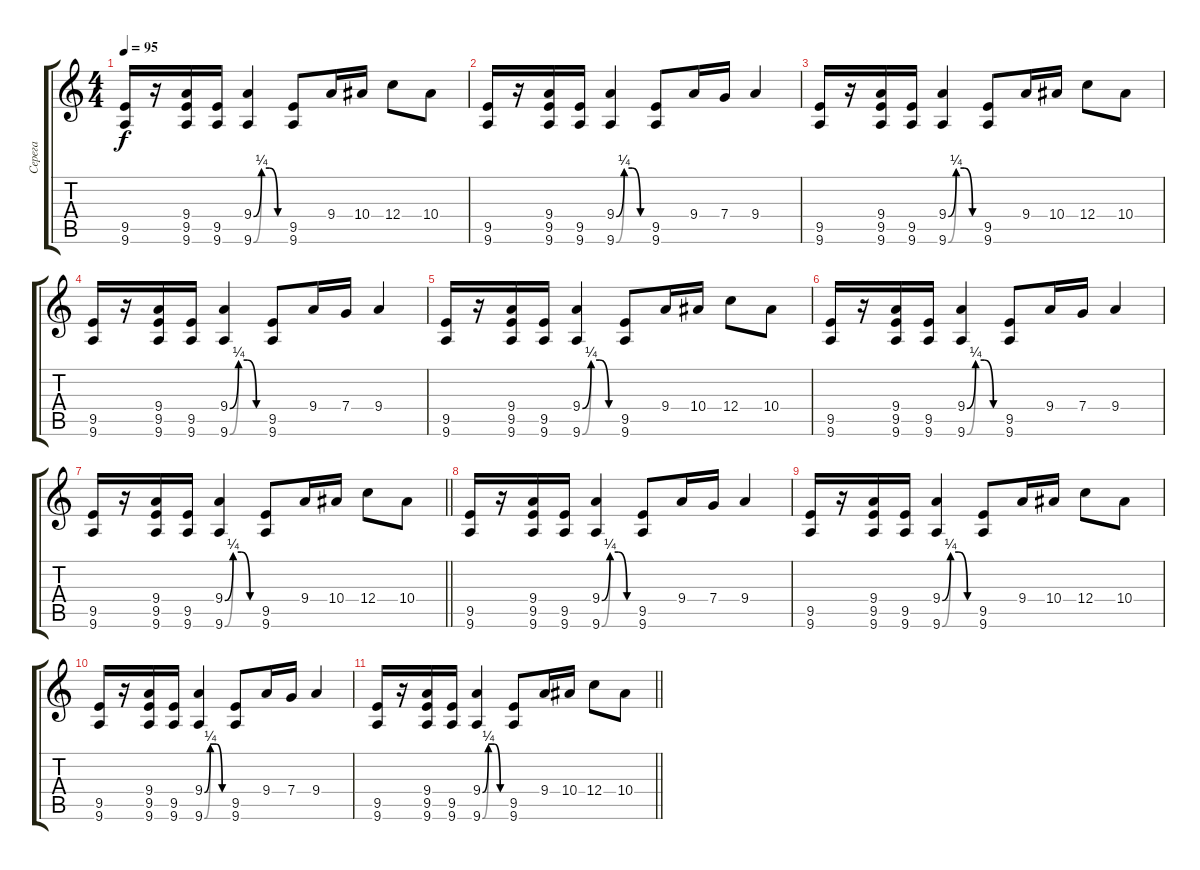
\track ("Серега" "Серега") {instrument distortionguitar}
\staff {score tabs}
\tuning (D4 A3 F3 C3 G2 C2) {hide}
\ts (4 4)
\tempo 95
\clef g2
\ks c
(9.5 9.6).16{dy f} r.16 (9.4 9.5 9.6).16 (9.5 9.6).16 (9.4{be (custom 0 0 15 1 30 1 46 0 60 0)} 9.6{be (custom 0 0 15 1 30 1 45 0 60 0)}).4 (9.5 9.6).8 9.4.16 10.4.16 12.4.8 10.4.8 |
(9.5 9.6).16 r.16 (9.4 9.5 9.6).16 (9.5 9.6).16 (9.4{be (custom 0 0 15 1 30 1 46 0 60 0)} 9.6{be (custom 0 0 15 1 30 1 45 0 60 0)}).4 (9.5 9.6).8 9.4.16 7.4.16 9.4.4 |
(9.5 9.6).16 r.16 (9.4 9.5 9.6).16 (9.5 9.6).16 (9.4{be (custom 0 0 15 1 30 1 46 0 60 0)} 9.6{be (custom 0 0 15 1 30 1 45 0 60 0)}).4 (9.5 9.6).8 9.4.16 10.4.16 12.4.8 10.4.8 |
(9.5 9.6).16 r.16 (9.4 9.5 9.6).16 (9.5 9.6).16 (9.4{be (custom 0 0 15 1 30 1 46 0 60 0)} 9.6{be (custom 0 0 15 1 30 1 45 0 60 0)}).4 (9.5 9.6).8 9.4.16 7.4.16 9.4.4 |
(9.5 9.6).16 r.16 (9.4 9.5 9.6).16 (9.5 9.6).16 (9.4{be (custom 0 0 15 1 30 1 46 0 60 0)} 9.6{be (custom 0 0 15 1 30 1 45 0 60 0)}).4 (9.5 9.6).8 9.4.16 10.4.16 12.4.8 10.4.8 |
(9.5 9.6).16 r.16 (9.4 9.5 9.6).16 (9.5 9.6).16 (9.4{be (custom 0 0 15 1 30 1 46 0 60 0)} 9.6{be (custom 0 0 15 1 30 1 45 0 60 0)}).4 (9.5 9.6).8 9.4.16 7.4.16 9.4.4 |
\barLineRight lightlight
(9.5 9.6).16 r.16 (9.4 9.5 9.6).16 (9.5 9.6).16 (9.4{be (custom 0 0 15 1 30 1 46 0 60 0)} 9.6{be (custom 0 0 15 1 30 1 45 0 60 0)}).4 (9.5 9.6).8 9.4.16 10.4.16 12.4.8 10.4.8 |
(9.5 9.6).16 r.16 (9.4 9.5 9.6).16 (9.5 9.6).16 (9.4{be (custom 0 0 15 1 30 1 46 0 60 0)} 9.6{be (custom 0 0 15 1 30 1 45 0 60 0)}).4 (9.5 9.6).8 9.4.16 7.4.16 9.4.4 |
(9.5 9.6).16 r.16 (9.4 9.5 9.6).16 (9.5 9.6).16 (9.4{be (custom 0 0 15 1 30 1 46 0 60 0)} 9.6{be (custom 0 0 15 1 30 1 45 0 60 0)}).4 (9.5 9.6).8 9.4.16 10.4.16 12.4.8 10.4.8 |
(9.5 9.6).16 r.16 (9.4 9.5 9.6).16 (9.5 9.6).16 (9.4{be (custom 0 0 15 1 30 1 46 0 60 0)} 9.6{be (custom 0 0 15 1 30 1 45 0 60 0)}).4 (9.5 9.6).8 9.4.16 7.4.16 9.4.4 |
\barLineRight lightlight
(9.5 9.6).16 r.16 (9.4 9.5 9.6).16 (9.5 9.6).16 (9.4{be (custom 0 0 15 1 30 1 46 0 60 0)} 9.6{be (custom 0 0 15 1 30 1 45 0 60 0)}).4 (9.5 9.6).8 9.4.16 10.4.16 12.4.8 10.4.8
